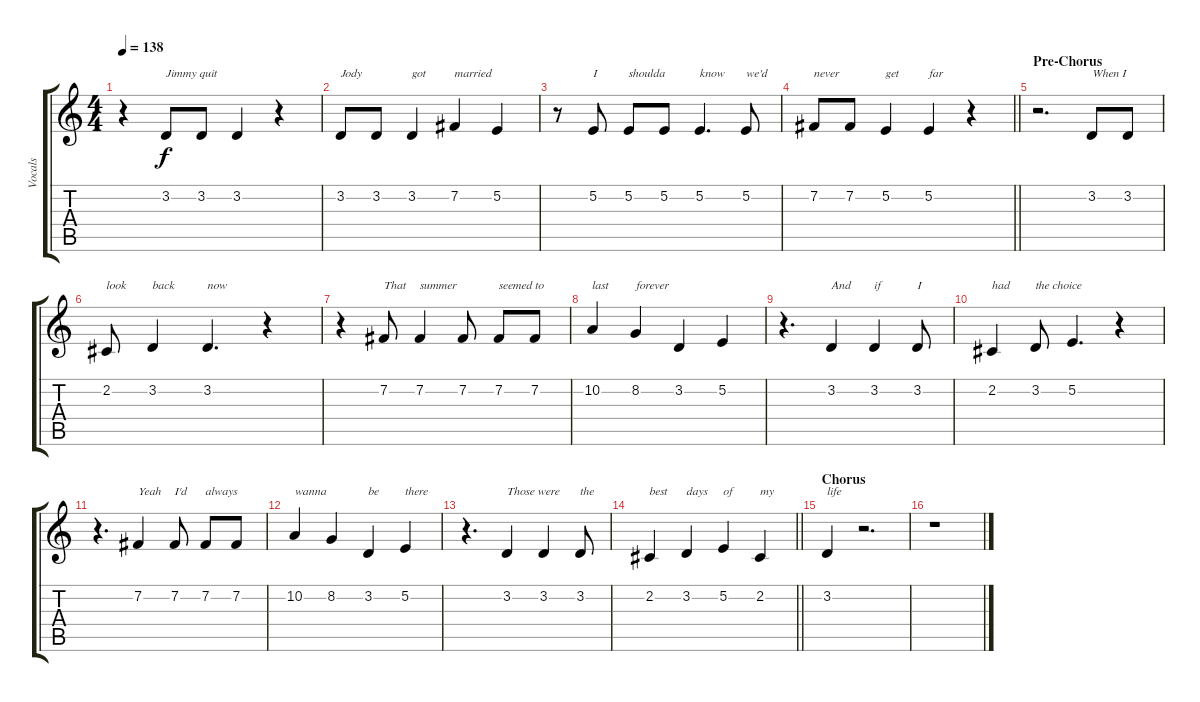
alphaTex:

\track ("Vocals" "Vocals") {instrument altosax}
\staff {score tabs}
\tuning (E4 B3 G3 D3 A2 E2) {hide}
\ts (4 4)
\tempo 138
\clef g2
\ks c
r.4{dy f} 3.2.8{txt "Jimmy quit"} 3.2.8 3.2.4 r.4 |
3.2.8{txt "Jody"} 3.2.8 3.2.4{txt "got"} 7.2.4{txt "married"} 5.2.4 |
r.8 5.2.8{txt "I"} 5.2.8{txt "shoulda"} 5.2.8 5.2.4{d txt "know"} 5.2.8{txt "we'd"} |
\barLineRight lightlight
7.2.8{txt "never"} 7.2.8 5.2.4{txt "get"} 5.2.4{txt "far"} r.4 |
\section ("" "Pre-Chorus")
r.2{d} 3.2.8{txt "When I"} 3.2.8 |
2.2.8{txt "look"} 3.2.4{txt "back"} 3.2.4{d txt "now"} r.4 |
r.4 7.2.8{txt "That"} 7.2.4{txt "summer"} 7.2.8 7.2.8{txt "seemed to"} 7.2.8 |
10.2.4{txt "last"} 8.2.4{txt "forever"} 3.2.4 5.2.4 |
r.4{d} 3.2.4{txt "And"} 3.2.4{txt "if"} 3.2.8{txt "I"} |
2.2.4{txt "had"} 3.2.8{txt "the choice"} 5.2.4{d} r.4 |
r.4{d} 7.2.4{txt "Yeah"} 7.2.8{txt "I'd"} 7.2.8{txt "always"} 7.2.8 |
10.2.4{txt "wanna"} 8.2.4 3.2.4{txt "be"} 5.2.4{txt "there"} |
r.4{d} 3.2.4{txt "Those were"} 3.2.4 3.2.8{txt "the"} |
\barLineRight lightlight
2.2.4{txt "best"} 3.2.4{txt "days"} 5.2.4{txt "of"} 2.2.4{txt "my"} |
\section ("" "Chorus")
3.2.4{txt "life"} r.2{d} |
r.1
